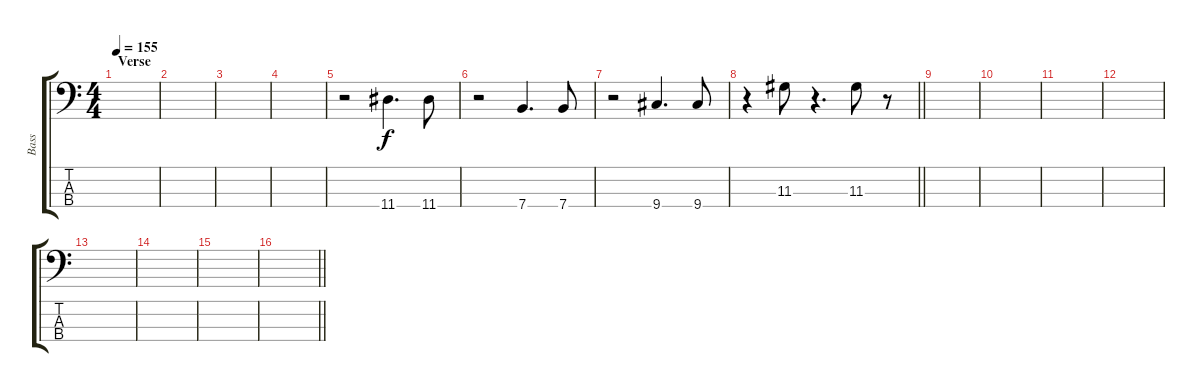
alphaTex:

\track ("Bass" "Bass") {instrument electricbassfinger}
\staff {score tabs}
\tuning (G2 D2 A1 E1) {hide}
\ts (4 4)
\section ("" "Verse")
\tempo 155
\clef f4
\ks c
|
|
|
|
r.2 11.4.4{d} 11.4.8 |
r.2 7.4.4{d} 7.4.8 |
r.2 9.4.4{d} 9.4.8 |
\barLineRight lightlight
r.4 11.3.8 r.4{d} 11.3.8 r.8 |
\section ("" "")
|
|
|
|
|
|
|
\barLineRight lightlight
